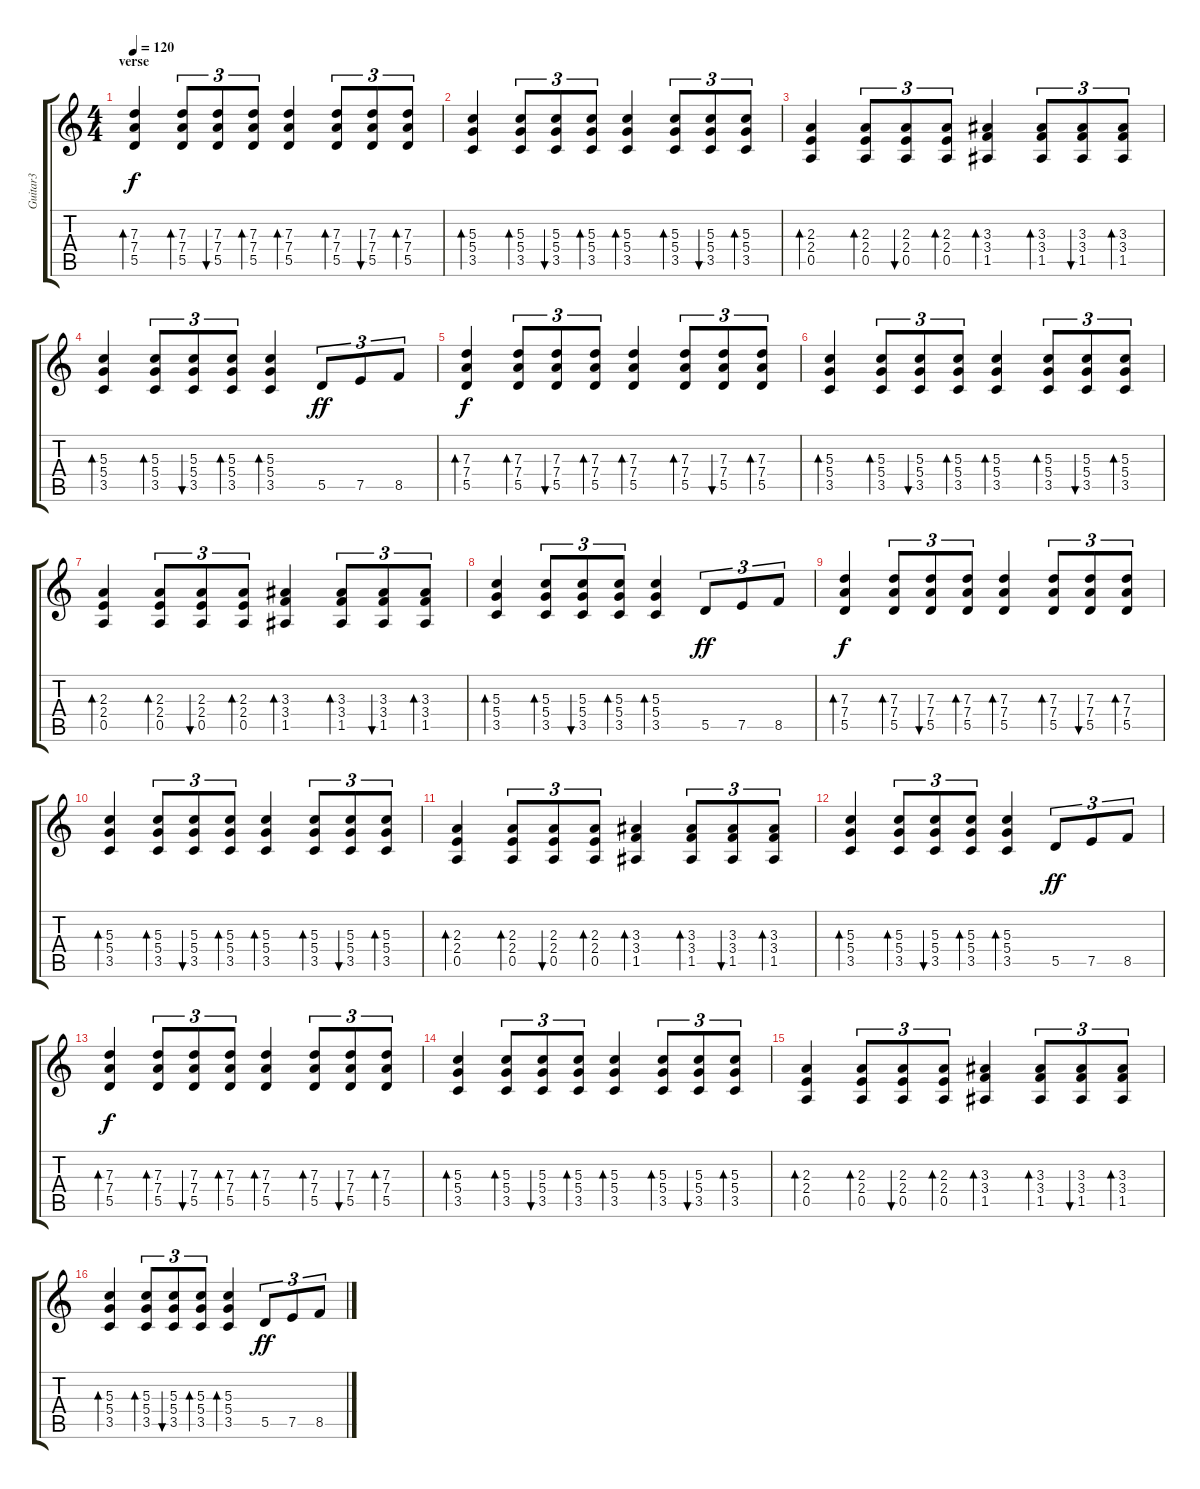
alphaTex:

\track ("Guitar3" "Guitar3") {instrument overdrivenguitar}
\staff {score tabs}
\tuning (E4 B3 G3 D3 A2 E2) {hide}
\ts (4 4)
\section ("" "verse")
\tempo 120
\clef g2
\ks c
(7.3 7.4 5.5).4{bd 60 dy f volume 15 instrument acousticguitarnylon} (7.3 7.4 5.5).8{tu (3 2) bd 60} (7.3 7.4 5.5).8{tu (3 2) bu 60} (7.3 7.4 5.5).8{tu (3 2) bd 60} (7.3 7.4 5.5).4{bd 60} (7.3 7.4 5.5).8{tu (3 2) bd 60} (7.3 7.4 5.5).8{tu (3 2) bu 60} (7.3 7.4 5.5).8{tu (3 2) bd 60} |
(5.3 5.4 3.5).4{bd 60} (5.3 5.4 3.5).8{tu (3 2) bd 60} (5.3 5.4 3.5).8{tu (3 2) bu 60} (5.3 5.4 3.5).8{tu (3 2) bd 60} (5.3 5.4 3.5).4{bd 60} (5.3 5.4 3.5).8{tu (3 2) bd 60} (5.3 5.4 3.5).8{tu (3 2) bu 60} (5.3 5.4 3.5).8{tu (3 2) bd 60} |
(2.3 2.4 0.5).4{bd 60} (2.3 2.4 0.5).8{tu (3 2) bd 60} (2.3 2.4 0.5).8{tu (3 2) bu 60} (2.3 2.4 0.5).8{tu (3 2) bd 60} (3.3 3.4 1.5).4{bd 60} (3.3 3.4 1.5).8{tu (3 2) bd 60} (3.3 3.4 1.5).8{tu (3 2) bu 60} (3.3 3.4 1.5).8{tu (3 2) bd 60} |
(5.3 5.4 3.5).4{bd 60} (5.3 5.4 3.5).8{tu (3 2) bd 60} (5.3 5.4 3.5).8{tu (3 2) bu 60} (5.3 5.4 3.5).8{tu (3 2) bd 60} (5.3 5.4 3.5).4{bd 60} 5.5.8{tu (3 2) dy ff} 7.5.8{tu (3 2)} 8.5.8{tu (3 2)} |
(7.3 7.4 5.5).4{bd 60 dy f volume 15 instrument acousticguitarnylon} (7.3 7.4 5.5).8{tu (3 2) bd 60} (7.3 7.4 5.5).8{tu (3 2) bu 60} (7.3 7.4 5.5).8{tu (3 2) bd 60} (7.3 7.4 5.5).4{bd 60} (7.3 7.4 5.5).8{tu (3 2) bd 60} (7.3 7.4 5.5).8{tu (3 2) bu 60} (7.3 7.4 5.5).8{tu (3 2) bd 60} |
(5.3 5.4 3.5).4{bd 60} (5.3 5.4 3.5).8{tu (3 2) bd 60} (5.3 5.4 3.5).8{tu (3 2) bu 60} (5.3 5.4 3.5).8{tu (3 2) bd 60} (5.3 5.4 3.5).4{bd 60} (5.3 5.4 3.5).8{tu (3 2) bd 60} (5.3 5.4 3.5).8{tu (3 2) bu 60} (5.3 5.4 3.5).8{tu (3 2) bd 60} |
(2.3 2.4 0.5).4{bd 60} (2.3 2.4 0.5).8{tu (3 2) bd 60} (2.3 2.4 0.5).8{tu (3 2) bu 60} (2.3 2.4 0.5).8{tu (3 2) bd 60} (3.3 3.4 1.5).4{bd 60} (3.3 3.4 1.5).8{tu (3 2) bd 60} (3.3 3.4 1.5).8{tu (3 2) bu 60} (3.3 3.4 1.5).8{tu (3 2) bd 60} |
(5.3 5.4 3.5).4{bd 60} (5.3 5.4 3.5).8{tu (3 2) bd 60} (5.3 5.4 3.5).8{tu (3 2) bu 60} (5.3 5.4 3.5).8{tu (3 2) bd 60} (5.3 5.4 3.5).4{bd 60} 5.5.8{tu (3 2) dy ff} 7.5.8{tu (3 2)} 8.5.8{tu (3 2)} |
(7.3 7.4 5.5).4{bd 60 dy f volume 15 instrument acousticguitarnylon} (7.3 7.4 5.5).8{tu (3 2) bd 60} (7.3 7.4 5.5).8{tu (3 2) bu 60} (7.3 7.4 5.5).8{tu (3 2) bd 60} (7.3 7.4 5.5).4{bd 60} (7.3 7.4 5.5).8{tu (3 2) bd 60} (7.3 7.4 5.5).8{tu (3 2) bu 60} (7.3 7.4 5.5).8{tu (3 2) bd 60} |
(5.3 5.4 3.5).4{bd 60} (5.3 5.4 3.5).8{tu (3 2) bd 60} (5.3 5.4 3.5).8{tu (3 2) bu 60} (5.3 5.4 3.5).8{tu (3 2) bd 60} (5.3 5.4 3.5).4{bd 60} (5.3 5.4 3.5).8{tu (3 2) bd 60} (5.3 5.4 3.5).8{tu (3 2) bu 60} (5.3 5.4 3.5).8{tu (3 2) bd 60} |
(2.3 2.4 0.5).4{bd 60} (2.3 2.4 0.5).8{tu (3 2) bd 60} (2.3 2.4 0.5).8{tu (3 2) bu 60} (2.3 2.4 0.5).8{tu (3 2) bd 60} (3.3 3.4 1.5).4{bd 60} (3.3 3.4 1.5).8{tu (3 2) bd 60} (3.3 3.4 1.5).8{tu (3 2) bu 60} (3.3 3.4 1.5).8{tu (3 2) bd 60} |
(5.3 5.4 3.5).4{bd 60} (5.3 5.4 3.5).8{tu (3 2) bd 60} (5.3 5.4 3.5).8{tu (3 2) bu 60} (5.3 5.4 3.5).8{tu (3 2) bd 60} (5.3 5.4 3.5).4{bd 60} 5.5.8{tu (3 2) dy ff} 7.5.8{tu (3 2)} 8.5.8{tu (3 2)} |
(7.3 7.4 5.5).4{bd 60 dy f volume 15 instrument acousticguitarnylon} (7.3 7.4 5.5).8{tu (3 2) bd 60} (7.3 7.4 5.5).8{tu (3 2) bu 60} (7.3 7.4 5.5).8{tu (3 2) bd 60} (7.3 7.4 5.5).4{bd 60} (7.3 7.4 5.5).8{tu (3 2) bd 60} (7.3 7.4 5.5).8{tu (3 2) bu 60} (7.3 7.4 5.5).8{tu (3 2) bd 60} |
(5.3 5.4 3.5).4{bd 60} (5.3 5.4 3.5).8{tu (3 2) bd 60} (5.3 5.4 3.5).8{tu (3 2) bu 60} (5.3 5.4 3.5).8{tu (3 2) bd 60} (5.3 5.4 3.5).4{bd 60} (5.3 5.4 3.5).8{tu (3 2) bd 60} (5.3 5.4 3.5).8{tu (3 2) bu 60} (5.3 5.4 3.5).8{tu (3 2) bd 60} |
(2.3 2.4 0.5).4{bd 60} (2.3 2.4 0.5).8{tu (3 2) bd 60} (2.3 2.4 0.5).8{tu (3 2) bu 60} (2.3 2.4 0.5).8{tu (3 2) bd 60} (3.3 3.4 1.5).4{bd 60} (3.3 3.4 1.5).8{tu (3 2) bd 60} (3.3 3.4 1.5).8{tu (3 2) bu 60} (3.3 3.4 1.5).8{tu (3 2) bd 60} |
(5.3 5.4 3.5).4{bd 60} (5.3 5.4 3.5).8{tu (3 2) bd 60} (5.3 5.4 3.5).8{tu (3 2) bu 60} (5.3 5.4 3.5).8{tu (3 2) bd 60} (5.3 5.4 3.5).4{bd 60} 5.5.8{tu (3 2) dy ff} 7.5.8{tu (3 2)} 8.5.8{tu (3 2)}
